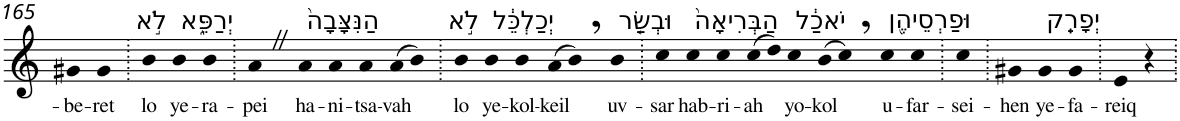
**kern	**text
*part1	*part1
*staff1	*staff1
*I"Piano	*
*I'Pno	*
!!LO:PB:g=z
*clefG2	*
*k[]	*
=165	=165
!	!LO:LY:b
4g#X	-be-
!	!LO:LY:b
4g#	-ret
=166.	=166.
!LO:TX:a:t=לֹ֣א	!
!	!LO:LY:b
4b	lo
!LO:TX:a:t=יְרַפֵּ֑א	!
!	!LO:LY:b
4b	ye-
!	!LO:LY:b
4b	-ra-
=167.	=167.
!	!LO:LY:b
4aZ	-pei
!LO:TX:a:t=הַנִּצָּבָה֙	!
!	!LO:LY:b
4a	ha-
!	!LO:LY:b
4a	-ni-
!	!LO:LY:b
4a	-tsa-
!	!LO:LY:b
(>8a	-vah
8b)	.
=168.	=168.
!LO:TX:a:t=לֹ֣א	!
!	!LO:LY:b
4b	lo
!LO:TX:a:t=יְכַלְכֵּ֔ל	!
!	!LO:LY:b
4b	ye-
!	!LO:LY:b
4b	-kol-
!	!LO:LY:b
(>8a	-keil
8b,)	.
!LO:TX:a:t=וּבְשַׂ֤ר	!
!	!LO:LY:b
4b	uv-
=169.	=169.
!	!LO:LY:b
4cc	-sar
!LO:TX:a:t=הַבְּרִיאָה֙	!
!	!LO:LY:b
4cc	hab-
!	!LO:LY:b
4cc	-ri-
!	!LO:LY:b
(>8cc	-ah
8dd)	.
!LO:TX:a:t=יֹאכַ֔ל	!
!	!LO:LY:b
4cc	yo-
!	!LO:LY:b
(>8b	-kol
8cc,)	.
!LO:TX:a:t=וּפַרְסֵיהֶ֖ן	!
!	!LO:LY:b
4cc	u-
!	!LO:LY:b
4cc	-far-
=170.	=170.
!	!LO:LY:b
4cc	-sei-
=171.	=171.
!	!LO:LY:b
4g#X	-hen
!LO:TX:a:t=יְפָרֵֽק	!
!	!LO:LY:b
4g#	ye-
!	!LO:LY:b
4g#	-fa-
=172.	=172.
!	!LO:LY:b
4e	-reiq
4r	.
=.	=.
*-	*-
